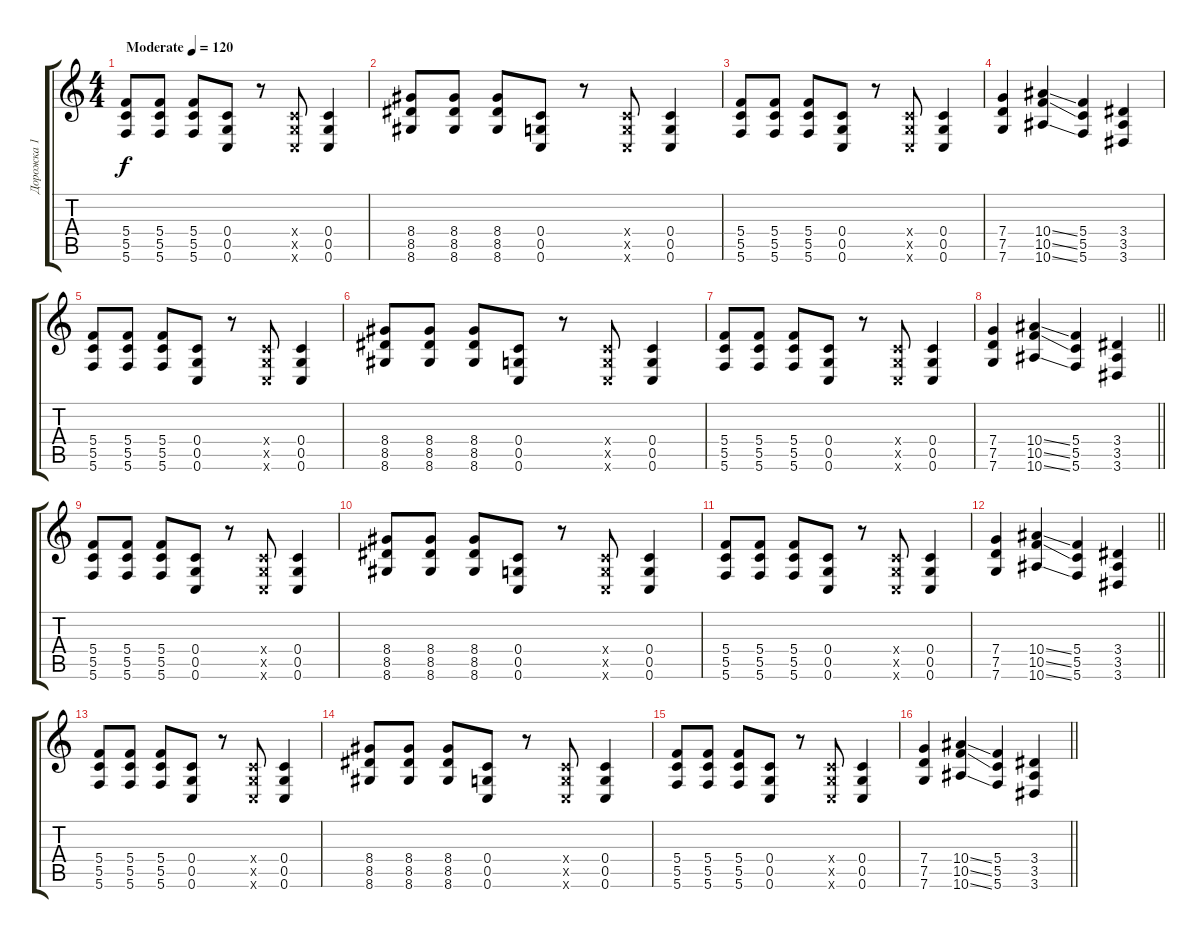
\track ("Дорожка 1" "Дорожка 1") {instrument distortionguitar}
\staff {score tabs}
\tuning (D4 A3 F3 C3 G2 C2) {hide}
\ts (4 4)
\tempo (120 "Moderate")
\clef g2
\ks c
(5.4 5.5 5.6).8{dy f balance 0 instrument distortionguitar} (5.4 5.5 5.6).8 (5.4 5.5 5.6).8 (0.4 0.5 0.6).8 r.8 (0.4{x} 0.5{x} 0.6{x}).8 (0.4 0.5 0.6).4 |
(8.4 8.5 8.6).8 (8.4 8.5 8.6).8 (8.4 8.5 8.6).8 (0.4 0.5 0.6).8 r.8 (0.4{x} 0.5{x} 0.6{x}).8 (0.4 0.5 0.6).4 |
(5.4 5.5 5.6).8 (5.4 5.5 5.6).8 (5.4 5.5 5.6).8 (0.4 0.5 0.6).8 r.8 (0.4{x} 0.5{x} 0.6{x}).8 (0.4 0.5 0.6).4 |
(7.4 7.5 7.6).4 (10.4{ss} 10.5{ss} 10.6{ss}).4 (5.4 5.5 5.6).4 (3.4 3.5 3.6).4 |
(5.4 5.5 5.6).8{balance 8} (5.4 5.5 5.6).8 (5.4 5.5 5.6).8 (0.4 0.5 0.6).8 r.8 (0.4{x} 0.5{x} 0.6{x}).8 (0.4 0.5 0.6).4 |
(8.4 8.5 8.6).8 (8.4 8.5 8.6).8 (8.4 8.5 8.6).8 (0.4 0.5 0.6).8 r.8 (0.4{x} 0.5{x} 0.6{x}).8 (0.4 0.5 0.6).4 |
(5.4 5.5 5.6).8 (5.4 5.5 5.6).8 (5.4 5.5 5.6).8 (0.4 0.5 0.6).8 r.8 (0.4{x} 0.5{x} 0.6{x}).8 (0.4 0.5 0.6).4 |
\barLineRight lightlight
(7.4 7.5 7.6).4 (10.4{ss} 10.5{ss} 10.6{ss}).4 (5.4 5.5 5.6).4 (3.4 3.5 3.6).4 |
(5.4 5.5 5.6).8 (5.4 5.5 5.6).8 (5.4 5.5 5.6).8 (0.4 0.5 0.6).8 r.8 (0.4{x} 0.5{x} 0.6{x}).8 (0.4 0.5 0.6).4 |
(8.4 8.5 8.6).8 (8.4 8.5 8.6).8 (8.4 8.5 8.6).8 (0.4 0.5 0.6).8 r.8 (0.4{x} 0.5{x} 0.6{x}).8 (0.4 0.5 0.6).4 |
(5.4 5.5 5.6).8 (5.4 5.5 5.6).8 (5.4 5.5 5.6).8 (0.4 0.5 0.6).8 r.8 (0.4{x} 0.5{x} 0.6{x}).8 (0.4 0.5 0.6).4 |
\barLineRight lightlight
(7.4 7.5 7.6).4 (10.4{ss} 10.5{ss} 10.6{ss}).4 (5.4 5.5 5.6).4 (3.4 3.5 3.6).4 |
(5.4 5.5 5.6).8 (5.4 5.5 5.6).8 (5.4 5.5 5.6).8 (0.4 0.5 0.6).8 r.8 (0.4{x} 0.5{x} 0.6{x}).8 (0.4 0.5 0.6).4 |
(8.4 8.5 8.6).8 (8.4 8.5 8.6).8 (8.4 8.5 8.6).8 (0.4 0.5 0.6).8 r.8 (0.4{x} 0.5{x} 0.6{x}).8 (0.4 0.5 0.6).4 |
(5.4 5.5 5.6).8 (5.4 5.5 5.6).8 (5.4 5.5 5.6).8 (0.4 0.5 0.6).8 r.8 (0.4{x} 0.5{x} 0.6{x}).8 (0.4 0.5 0.6).4 |
\barLineRight lightlight
(7.4 7.5 7.6).4 (10.4{ss} 10.5{ss} 10.6{ss}).4 (5.4 5.5 5.6).4 (3.4 3.5 3.6).4
